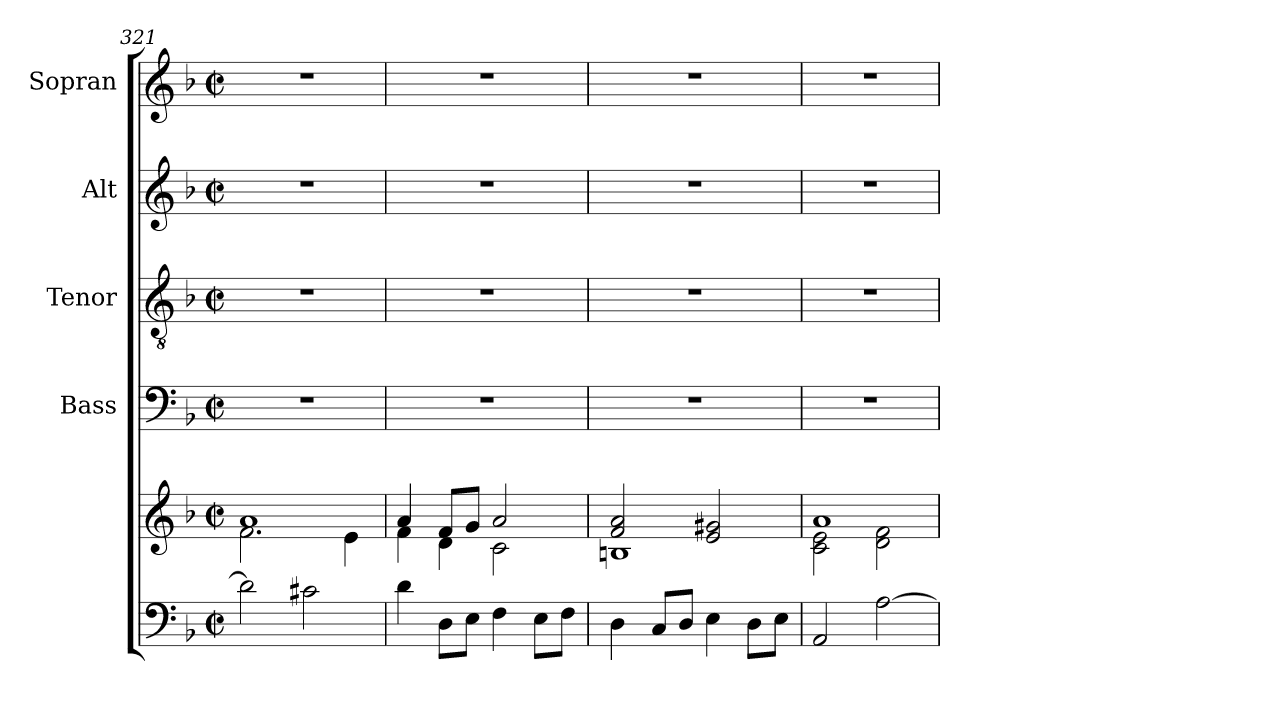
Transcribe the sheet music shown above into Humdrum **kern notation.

**kern	**kern	**kern	**kern	**kern	**kern
*part5	*part5	*part4	*part3	*part2	*part1
*staff6	*staff5	*staff4	*staff3	*staff2	*staff1
*	*	*I"Bass	*I"Tenor	*I"Alt	*I"Sopran
*	*	*I'B.	*I'T.	*I'A.	*I'S.
*clefF4	*clefG2	*clefF4	*clefGv2	*clefG2	*clefG2
*k[b-]	*k[b-]	*k[b-]	*k[b-]	*k[b-]	*k[b-]
*F:	*F:	*F:	*F:	*F:	*F:
*M2/2	*M2/2	*M2/2	*M2/2	*M2/2	*M2/2
*met(c|)	*met(c|)	*met(c|)	*met(c|)	*met(c|)	*met(c|)
=321	=321	=321	=321	=321	=321
*	*^	*	*	*	*
2d\]	1a	2.f\	1r	1r	1r	1r
2c#X\	.	.	.	.	.	.
.	.	4e\	.	.	.	.
=322	=322	=322	=322	=322	=322	=322
4d\	4a/	4f\	1r	1r	1r	1r
8D\L	8f/L	4d\	.	.	.	.
8E\J	8g/J	.	.	.	.	.
4F\	2a/	2c\	.	.	.	.
8E\L	.	.	.	.	.	.
8F\J	.	.	.	.	.	.
!!LO:PB:g=z
=323	=323	=323	=323	=323	=323	=323
4D\	2f/ 2a/	1Bn	1r	1r	1r	1r
8C/L	.	.	.	.	.	.
8D/J	.	.	.	.	.	.
4E\	2e/ 2g#X/	.	.	.	.	.
8D\L	.	.	.	.	.	.
8E\J	.	.	.	.	.	.
=324	=324	=324	=324	=324	=324	=324
2AA/	1a	2c\ 2e\	1r	1r	1r	1r
[2A\	.	2d\ 2f\	.	.	.	.
*	*v	*v	*	*	*	*
=	=	=	=	=	=
*-	*-	*-	*-	*-	*-
